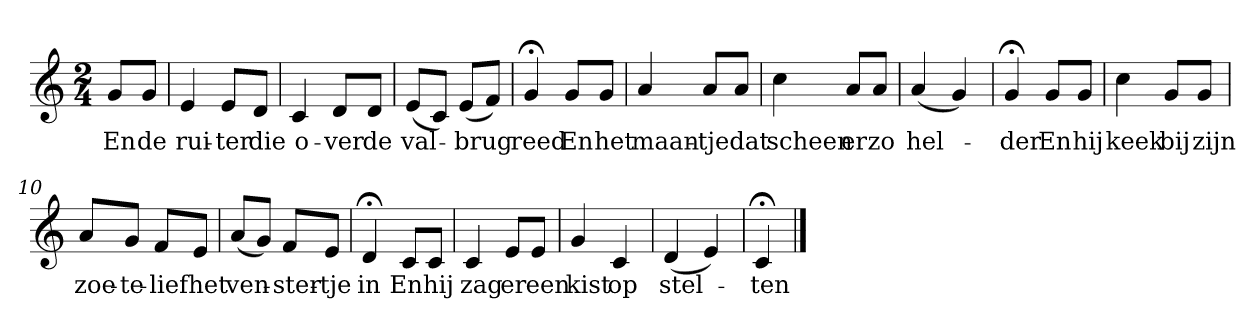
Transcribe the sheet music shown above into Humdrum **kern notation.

**kern	**text
*part1	*part1
*staff1	*staff1
*k[]	*
*C:	*
*M2/4	*
*MM120	*
=	=
8gL	En
8gJ	de
=1	=1
4e	rui-
8eL	-ter
8dJ	die
=2	=2
4c	o-
8dL	-ver
8dJ	de
=3	=3
(8eL	val-
8cJ)	.
(8eL	-brug
8fJ)	.
=4	=4
4g;<	reed
8gL	En
8gJ	het
=5	=5
4a	maan-
8aL	-tje
8aJ	dat
=6	=6
4cc	scheen
8aL	er
8aJ	zo
=7	=7
(4a	hel-
4g)	.
=8	=8
4g;<	-der
8gL	En
8gJ	hij
=9	=9
4cc	keek
8gL	bij
8gJ	zijn
=10	=10
8aL	zoe-
8gJ	-te-
8fL	-lief
8eJ	het
=11	=11
(8aL	ven-
8gJ)	.
8fL	-ster-
8eJ	-tje
=12	=12
4d;<	in
8cL	En
8cJ	hij
=13	=13
4c	zag
8eL	er
8eJ	een
=14	=14
4g	kist
4c	op
=15	=15
(4d	stel-
4e)	.
=16	=16
4c;<	-ten
==	==
*-	*-
